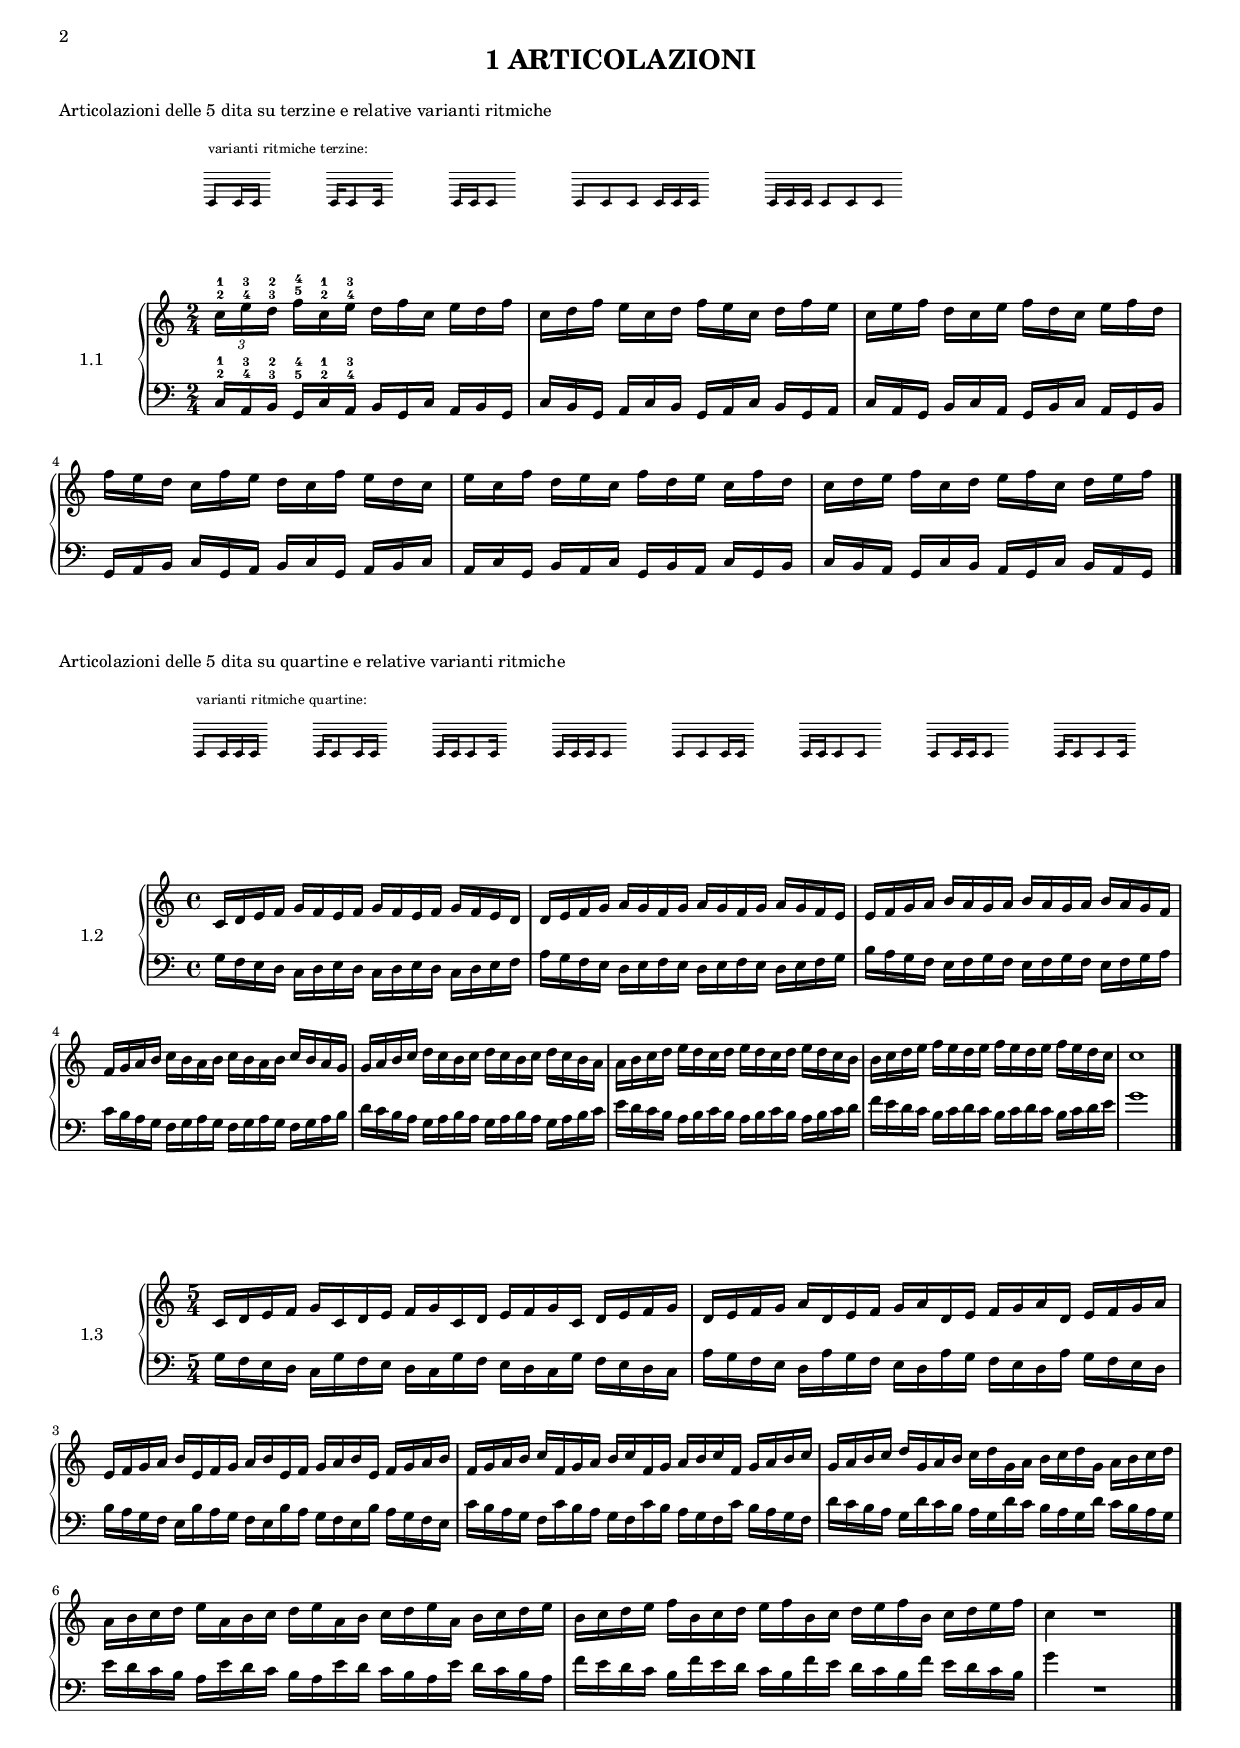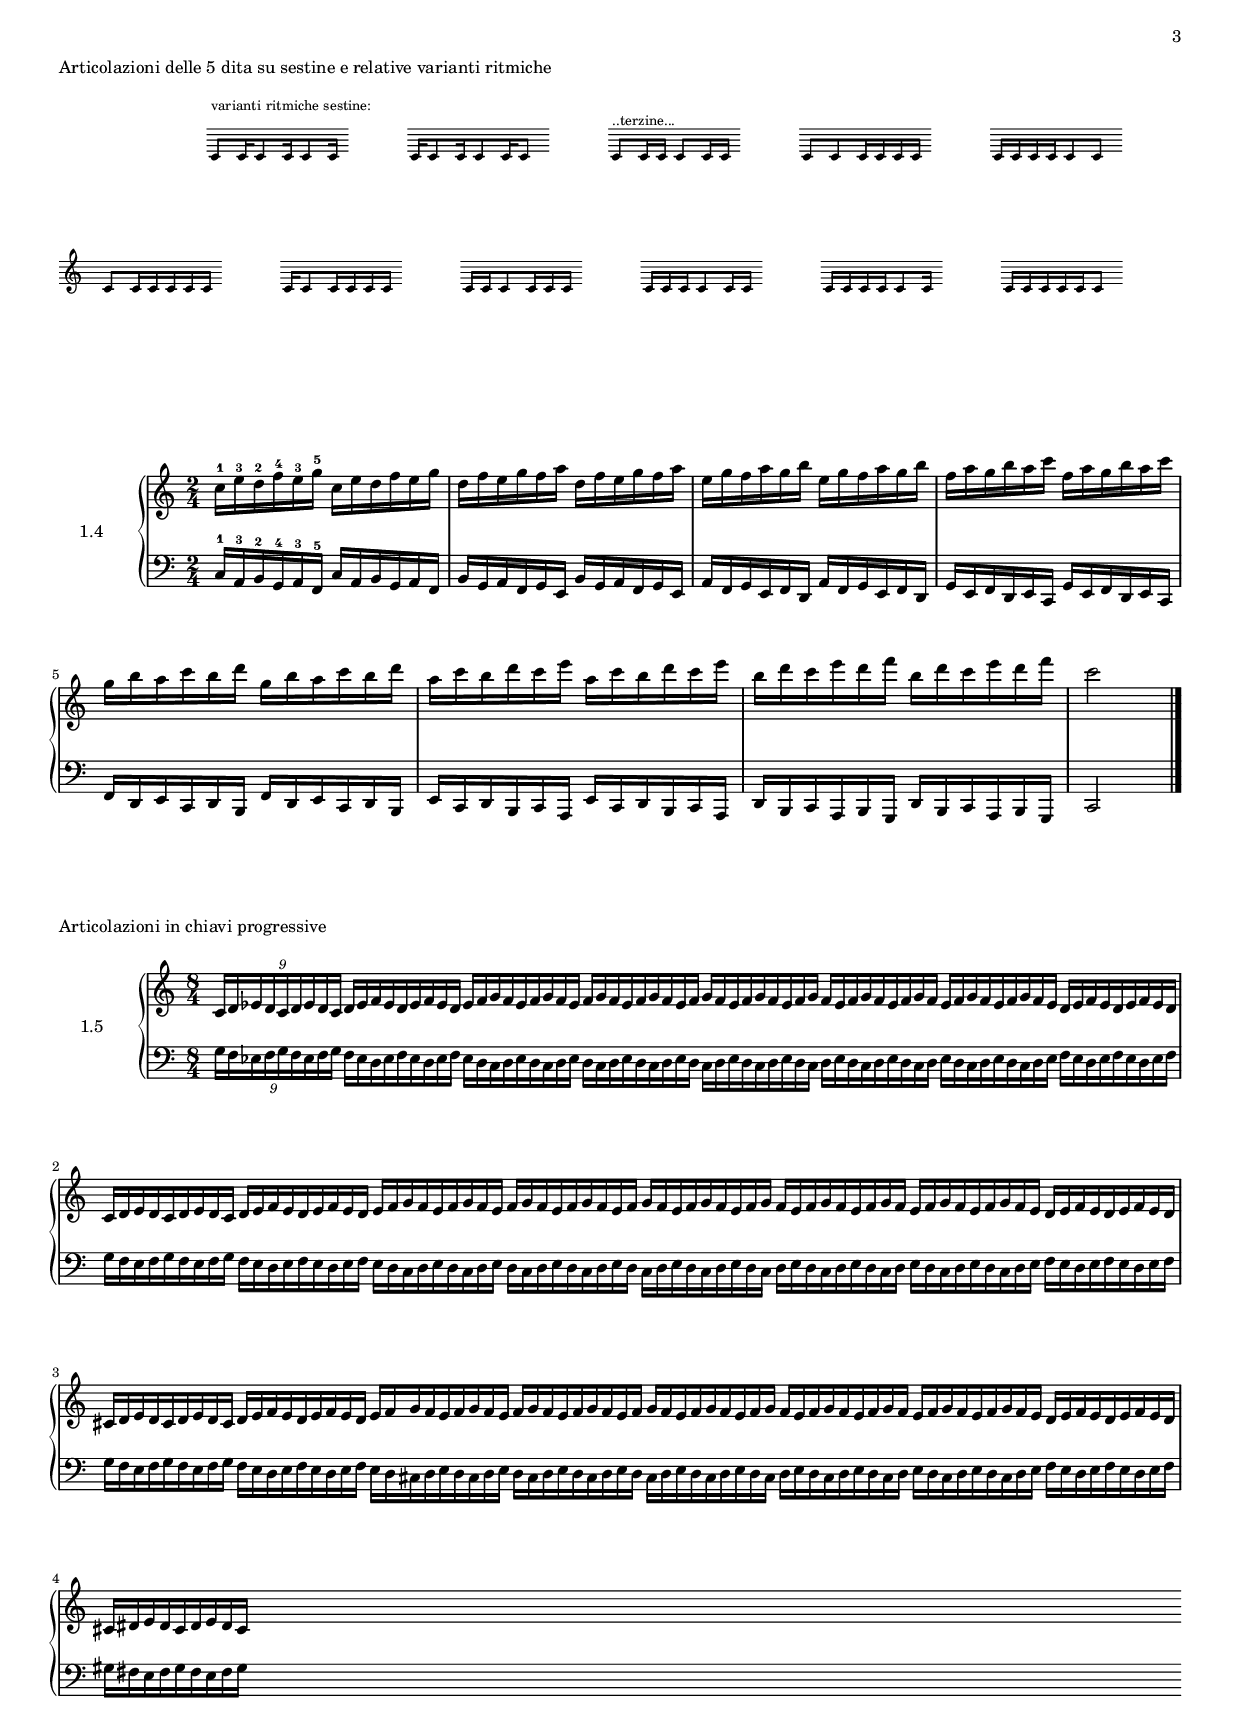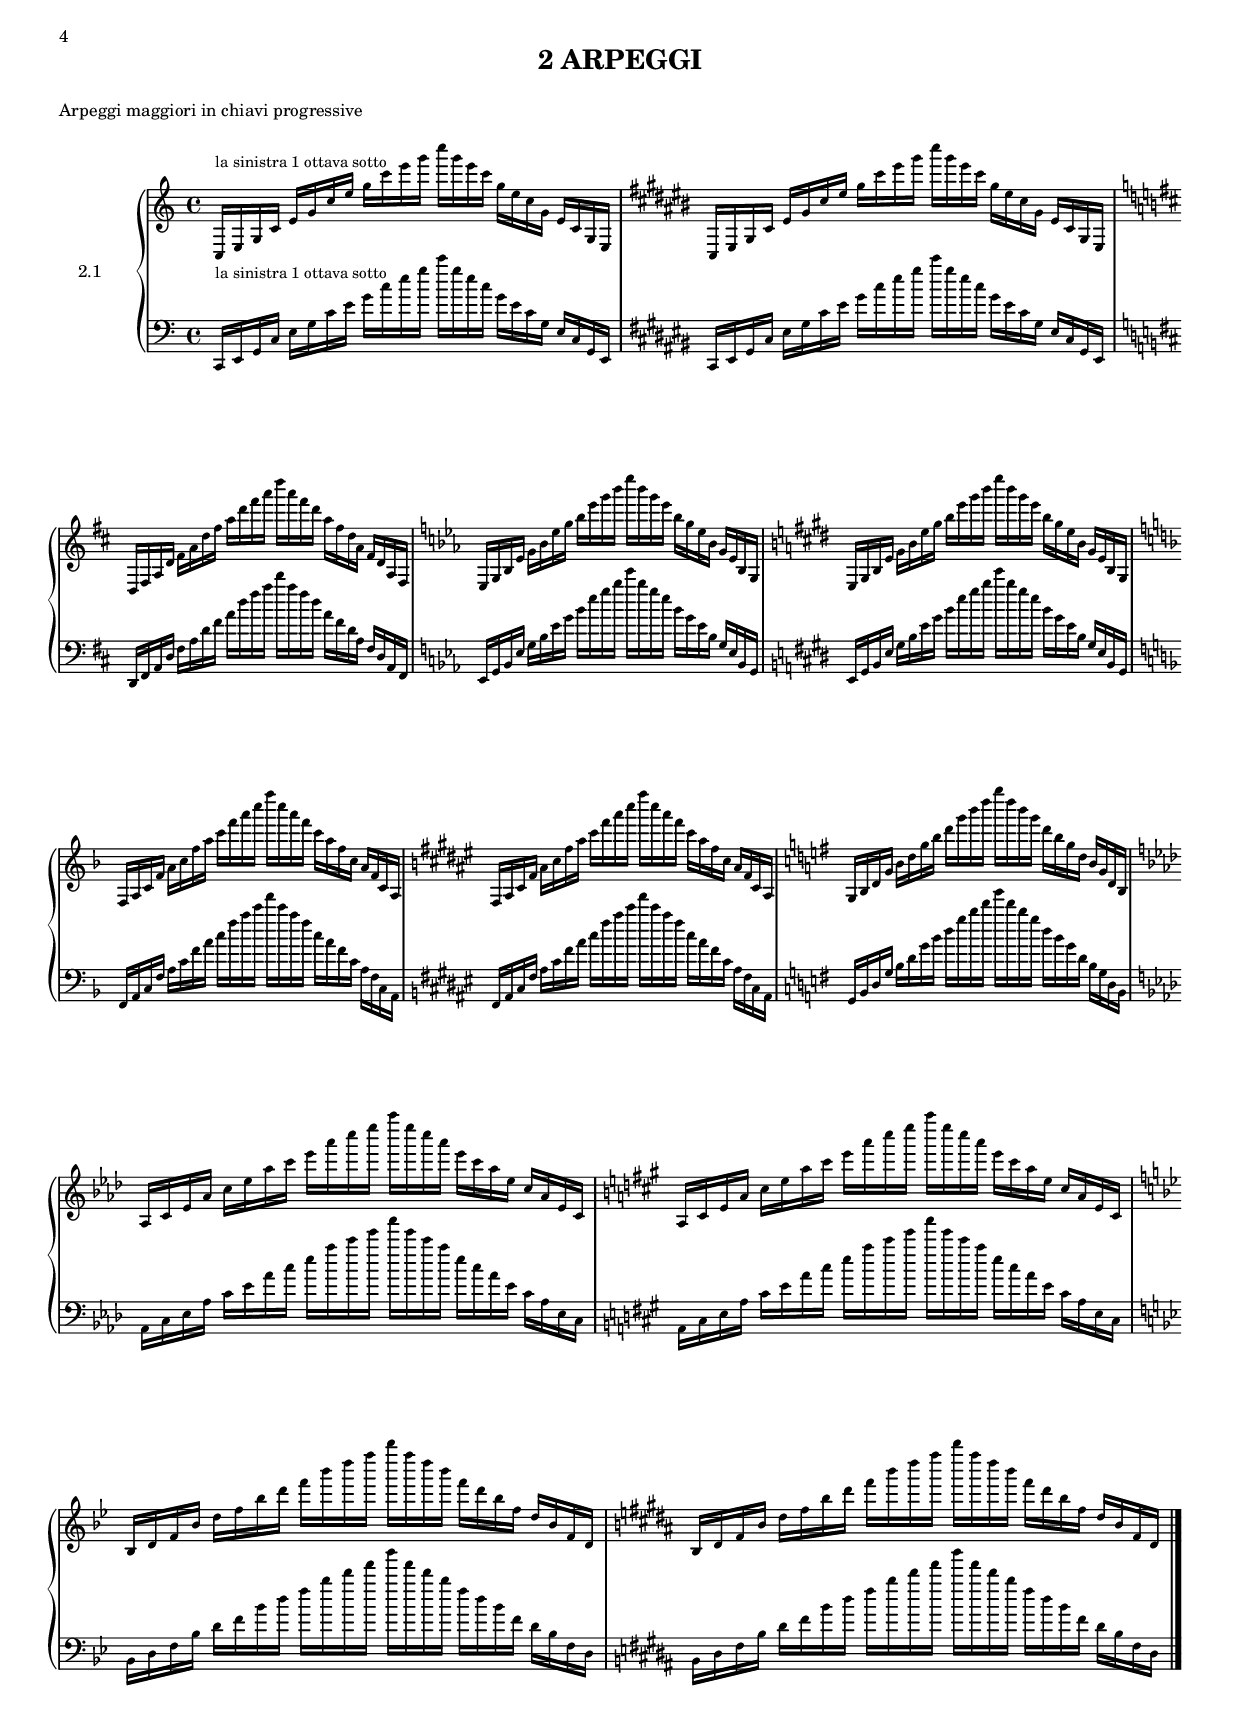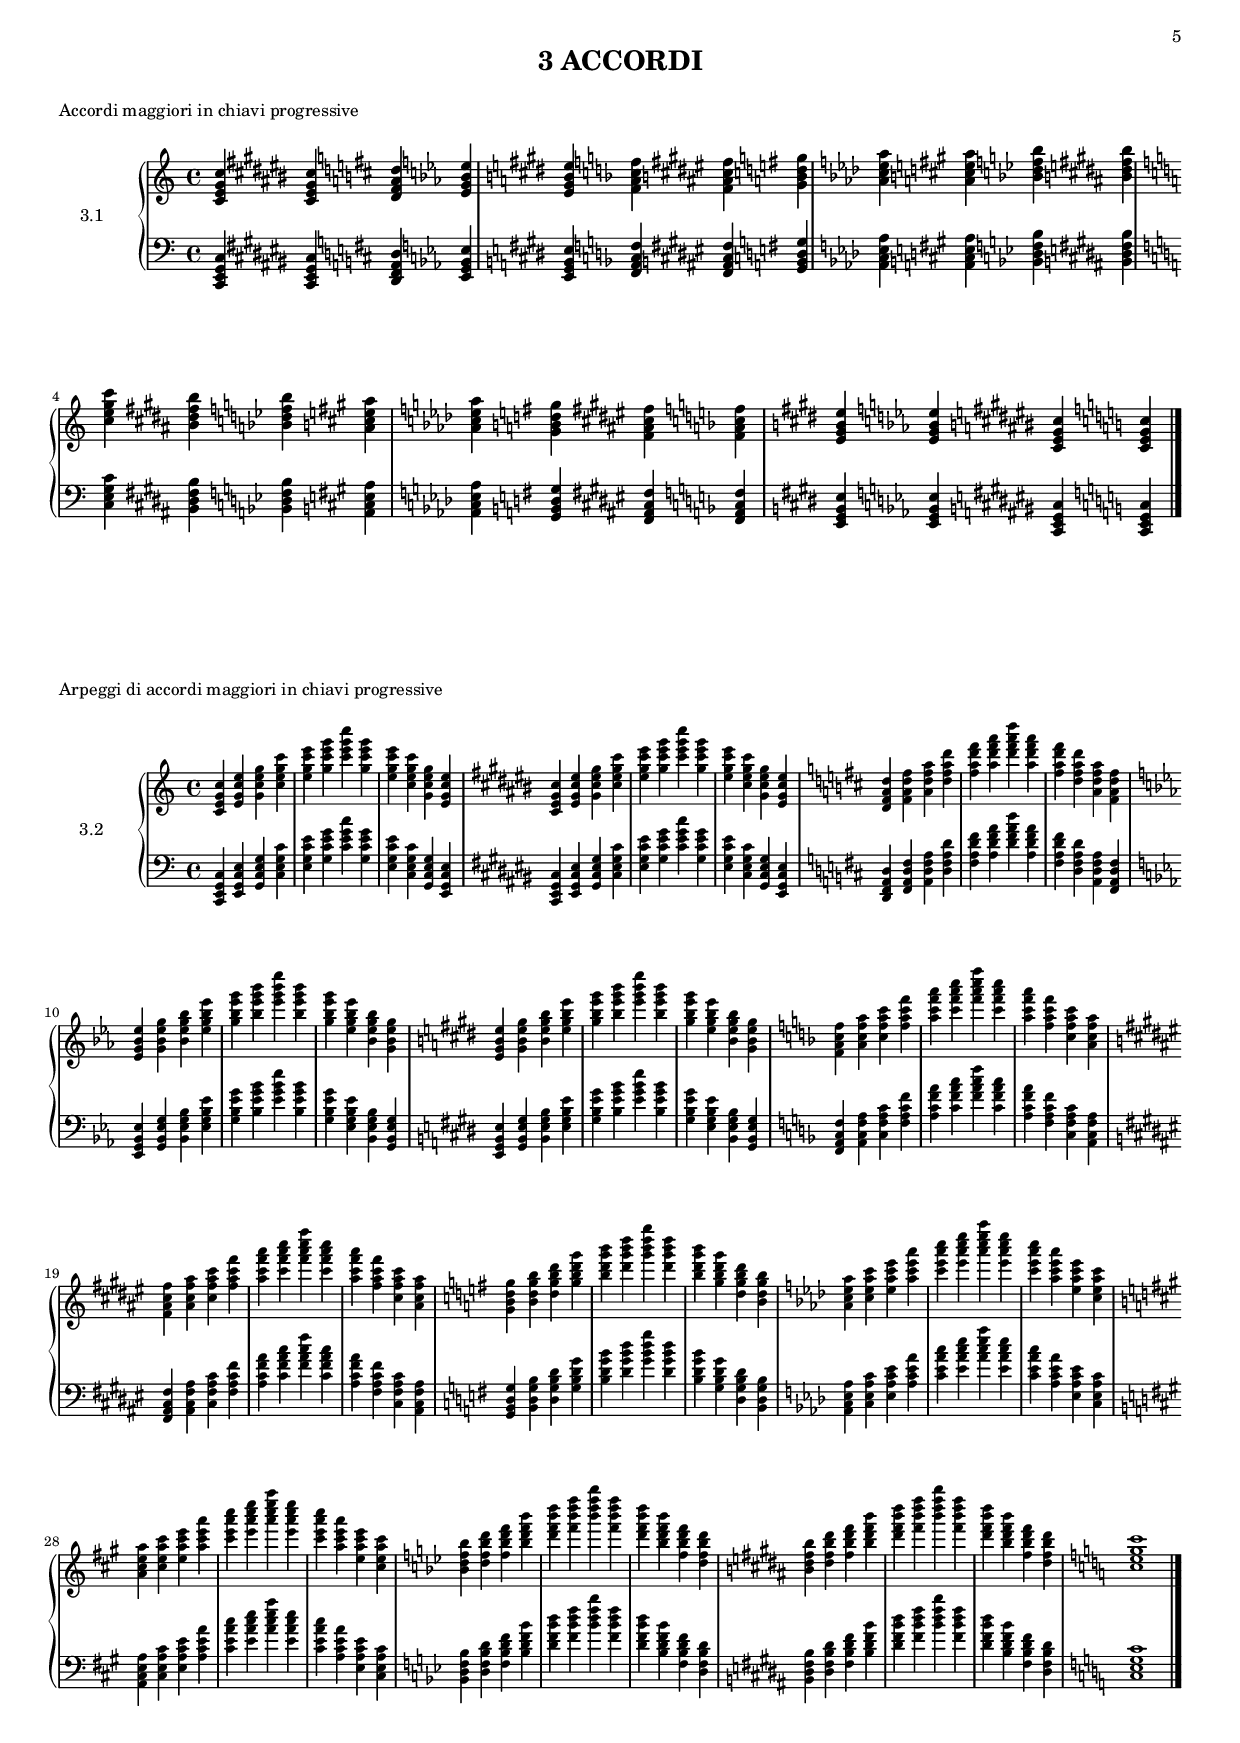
% ===========================================================================================================
% esercizi-di-tecnica.ly
%                     _    _      _ _   _               _         
%  ___ ___ ___ _ _ __(_)__(_)  __| (_) | |_ ___ __ _ _ (_)__ __ _ 
% / -_|_-</ -_) '_/ _| |_ / | / _` | | |  _/ -_) _| ' \| / _/ _` |
% \___/__/\___|_| \__|_/__|_| \__,_|_|  \__\___\__|_||_|_\__\__,_|
%                           Articolazioni, Arpeggi, Accordi, Terze
%
% Copyright (c) 2020 Alessandro Fraschetti (mail: gos95@gommagomma.net)
%
% Permission is hereby granted, free of charge, to any person obtaining a copy
% of this software and associated documentation files (the "Software"), to deal
% in the Software without restriction, including without limitation the rights
% to use, copy, modify, merge, publish, distribute, sublicense, and/or sell
% copies of the Software, and to permit persons to whom the Software is
% furnished to do so, subject to the following conditions:
% 
% The above copyright notice and this permission notice shall be included in all
% copies or substantial portions of the Software.
% 
% THE SOFTWARE IS PROVIDED "AS IS", WITHOUT WARRANTY OF ANY KIND, EXPRESS OR
% IMPLIED, INCLUDING BUT NOT LIMITED TO THE WARRANTIES OF MERCHANTABILITY,
% FITNESS FOR A PARTICULAR PURPOSE AND NONINFRINGEMENT. IN NO EVENT SHALL THE
% AUTHORS OR COPYRIGHT HOLDERS BE LIABLE FOR ANY CLAIM, DAMAGES OR OTHER
% LIABILITY, WHETHER IN AN ACTION OF CONTRACT, TORT OR OTHERWISE, ARISING FROM,
% OUT OF OR IN CONNECTION WITH THE SOFTWARE OR THE USE OR OTHER DEALINGS IN THE
% SOFTWARE.
% ===========================================================================================================


\version "2.12.3"
#(ly:set-option 'delete-intermediate-files #t)
#(set-global-staff-size 15)

%% articolazioni-12-toni.ly [A.5]   -- vitale

%% arpeggi-ottava-maggiori-12-toni.ly [B.1]
%% arpeggi-estesi-minori-12-toni.ly [B.3]
%% arpeggi-estesi-sdim-12-toni.ly [B.4]

%% accordi-minori-12-toni.ly [C.2]
%% accordi-arpeggi-estesi-minori-12-toni.ly [C.4]
%% accordi-arpeggi-estesi-sdim-12-toni.ly [C.5]
%% accordi-arpeggi-bicordi-maggiori-12-toni.ly [C.6]
%% accordi-arpeggi-bicordi-minori-12-toni.ly [C.7]

%% terze-xxx


% ===========================================================================================================
% ------------------------------------------  I N C L U D E S  ----------------------------------------------
% ===========================================================================================================
% ===========================================================================================================
% varianti-ritmiche-terzine.ly
%                     _    _      _ _   _               _         
%  ___ ___ ___ _ _ __(_)__(_)  __| (_) | |_ ___ __ _ _ (_)__ __ _ 
% / -_|_-</ -_) '_/ _| |_ / | / _` | | |  _/ -_) _| ' \| / _/ _` |
% \___/__/\___|_| \__|_/__|_| \__,_|_|  \__\___\__|_||_|_\__\__,_|
%                           Articolazioni, Arpeggi, Accordi, Terze
%
% Copyright (c) 2020 Alessandro Fraschetti (mail: gos95@gommagomma.net)
%
% Permission is hereby granted, free of charge, to any person obtaining a copy
% of this software and associated documentation files (the "Software"), to deal
% in the Software without restriction, including without limitation the rights
% to use, copy, modify, merge, publish, distribute, sublicense, and/or sell
% copies of the Software, and to permit persons to whom the Software is
% furnished to do so, subject to the following conditions:
% 
% The above copyright notice and this permission notice shall be included in all
% copies or substantial portions of the Software.
% 
% THE SOFTWARE IS PROVIDED "AS IS", WITHOUT WARRANTY OF ANY KIND, EXPRESS OR
% IMPLIED, INCLUDING BUT NOT LIMITED TO THE WARRANTIES OF MERCHANTABILITY,
% FITNESS FOR A PARTICULAR PURPOSE AND NONINFRINGEMENT. IN NO EVENT SHALL THE
% AUTHORS OR COPYRIGHT HOLDERS BE LIABLE FOR ANY CLAIM, DAMAGES OR OTHER
% LIABILITY, WHETHER IN AN ACTION OF CONTRACT, TORT OR OTHERWISE, ARISING FROM,
% OUT OF OR IN CONNECTION WITH THE SOFTWARE OR THE USE OR OTHER DEALINGS IN THE
% SOFTWARE.
% ===========================================================================================================


variantiRitmicheTerzine = \relative c' {
    \cadenzaOn
    \stopStaff
    \skip 1
    \startStaff
        c8[^\markup { \raise #2 { varianti ritmiche terzine: }} c16 c16]
    \stopStaff
    \skip 1
    \startStaff
        c16[ c8 c16]
    \stopStaff
    \skip 1
    \startStaff
        c16[ c16 c8]
    \stopStaff
    \skip 1
    \startStaff
        c8[ c8 c8] c16[ c16 c16]]
    \stopStaff
    \skip 1
    \startStaff
        c16[ c16 c16] c8[ c8 c8]]
    \stopStaff
    \skip 1
    \cadenzaOff
}

% ===========================================================================================================
% varianti-ritmiche-quartine.ly
%                     _    _      _ _   _               _         
%  ___ ___ ___ _ _ __(_)__(_)  __| (_) | |_ ___ __ _ _ (_)__ __ _ 
% / -_|_-</ -_) '_/ _| |_ / | / _` | | |  _/ -_) _| ' \| / _/ _` |
% \___/__/\___|_| \__|_/__|_| \__,_|_|  \__\___\__|_||_|_\__\__,_|
%                           Articolazioni, Arpeggi, Accordi, Terze
%
% Copyright (c) 2020 Alessandro Fraschetti (mail: gos95@gommagomma.net)
%
% Permission is hereby granted, free of charge, to any person obtaining a copy
% of this software and associated documentation files (the "Software"), to deal
% in the Software without restriction, including without limitation the rights
% to use, copy, modify, merge, publish, distribute, sublicense, and/or sell
% copies of the Software, and to permit persons to whom the Software is
% furnished to do so, subject to the following conditions:
% 
% The above copyright notice and this permission notice shall be included in all
% copies or substantial portions of the Software.
% 
% THE SOFTWARE IS PROVIDED "AS IS", WITHOUT WARRANTY OF ANY KIND, EXPRESS OR
% IMPLIED, INCLUDING BUT NOT LIMITED TO THE WARRANTIES OF MERCHANTABILITY,
% FITNESS FOR A PARTICULAR PURPOSE AND NONINFRINGEMENT. IN NO EVENT SHALL THE
% AUTHORS OR COPYRIGHT HOLDERS BE LIABLE FOR ANY CLAIM, DAMAGES OR OTHER
% LIABILITY, WHETHER IN AN ACTION OF CONTRACT, TORT OR OTHERWISE, ARISING FROM,
% OUT OF OR IN CONNECTION WITH THE SOFTWARE OR THE USE OR OTHER DEALINGS IN THE
% SOFTWARE.
% ===========================================================================================================


variantiRitmicheQuartine = \relative c' {
    \cadenzaOn
    \stopStaff
    \skip 1
    \startStaff
        c8[^\markup { \raise #2 { varianti ritmiche quartine: }} c16 c16 c16]
    \stopStaff
    \skip 1
    \startStaff
        c16[ c8 c16 c16]
    \stopStaff
    \skip 1
    \startStaff
        c16[ c16 c8 c16]
    \stopStaff
    \skip 1
    \startStaff
        c16[ c16 c16 c8]
    \stopStaff
    \skip 1
    \startStaff
        c8[ c8 c16 c16]
    \stopStaff
    \skip 1
    \startStaff
        c16[ c16 c8 c8]
    \stopStaff
    \skip 1
    \startStaff
        c8[ c16 c16 c8]
    \stopStaff
    \skip 1
    \startStaff
        c16[ c8 c8 c16]
    \stopStaff
    \skip 1
    \cadenzaOff
}

% ===========================================================================================================
% varianti-ritmiche-terzine.ly
%                     _    _      _ _   _               _         
%  ___ ___ ___ _ _ __(_)__(_)  __| (_) | |_ ___ __ _ _ (_)__ __ _ 
% / -_|_-</ -_) '_/ _| |_ / | / _` | | |  _/ -_) _| ' \| / _/ _` |
% \___/__/\___|_| \__|_/__|_| \__,_|_|  \__\___\__|_||_|_\__\__,_|
%                           Articolazioni, Arpeggi, Accordi, Terze
%
% Copyright (c) 2020 Alessandro Fraschetti (mail: gos95@gommagomma.net)
%
% Permission is hereby granted, free of charge, to any person obtaining a copy
% of this software and associated documentation files (the "Software"), to deal
% in the Software without restriction, including without limitation the rights
% to use, copy, modify, merge, publish, distribute, sublicense, and/or sell
% copies of the Software, and to permit persons to whom the Software is
% furnished to do so, subject to the following conditions:
% 
% The above copyright notice and this permission notice shall be included in all
% copies or substantial portions of the Software.
% 
% THE SOFTWARE IS PROVIDED "AS IS", WITHOUT WARRANTY OF ANY KIND, EXPRESS OR
% IMPLIED, INCLUDING BUT NOT LIMITED TO THE WARRANTIES OF MERCHANTABILITY,
% FITNESS FOR A PARTICULAR PURPOSE AND NONINFRINGEMENT. IN NO EVENT SHALL THE
% AUTHORS OR COPYRIGHT HOLDERS BE LIABLE FOR ANY CLAIM, DAMAGES OR OTHER
% LIABILITY, WHETHER IN AN ACTION OF CONTRACT, TORT OR OTHERWISE, ARISING FROM,
% OUT OF OR IN CONNECTION WITH THE SOFTWARE OR THE USE OR OTHER DEALINGS IN THE
% SOFTWARE.
% ===========================================================================================================


variantiRitmicheSestine = \relative c' {
    \cadenzaOn
    \stopStaff
    \skip 1
    \startStaff
        c8[^\markup { \raise #2 { varianti ritmiche sestine: }} c16 c8 c16 c8 c16]
    \stopStaff
    \skip 1
    \startStaff
        c16[ c8 c16 c8 c16 c8]
    \stopStaff
    \skip 1
    \startStaff
        c8[^\markup { \raise #0  {..terzine...}} c16 c16] c8[ c16 c16]
    \stopStaff
    \skip 1
    \startStaff
        c8[ c8 c16 c16 c16 c16]
    \stopStaff
    \skip 1
    \startStaff
        c16[ c16 c16 c16 c8 c8]
    \stopStaff
    \skip 1
	\cadenzaOff
	\break
	\cadenzaOn
    \startStaff
        c8[ c16 c16 c16 c16 c16]
    \stopStaff
    \skip 1
    \startStaff
        c16[ c8 c16 c16 c16 c16]
    \stopStaff
    \skip 1
    \startStaff
        c16[ c16 c8 c16 c16 c16]
    \stopStaff
    \skip 1
    \startStaff
        c16[ c16 c16 c8 c16 c16]
    \stopStaff
    \skip 1
    \startStaff
        c16[ c16 c16 c16 c8 c16]
    \stopStaff
    \skip 1
    \startStaff
        c16[ c16 c16 c16 c16 c8]
    \stopStaff
	\skip 1
    \cadenzaOff
}


% ===========================================================================================================
% articolazioni-terzine.ly
%                     _    _      _ _   _               _         
%  ___ ___ ___ _ _ __(_)__(_)  __| (_) | |_ ___ __ _ _ (_)__ __ _ 
% / -_|_-</ -_) '_/ _| |_ / | / _` | | |  _/ -_) _| ' \| / _/ _` |
% \___/__/\___|_| \__|_/__|_| \__,_|_|  \__\___\__|_||_|_\__\__,_|
%                           Articolazioni, Arpeggi, Accordi, Terze
%
% Copyright (c) 2020 Alessandro Fraschetti (mail: gos95@gommagomma.net)
%
% Permission is hereby granted, free of charge, to any person obtaining a copy
% of this software and associated documentation files (the "Software"), to deal
% in the Software without restriction, including without limitation the rights
% to use, copy, modify, merge, publish, distribute, sublicense, and/or sell
% copies of the Software, and to permit persons to whom the Software is
% furnished to do so, subject to the following conditions:
% 
% The above copyright notice and this permission notice shall be included in all
% copies or substantial portions of the Software.
% 
% THE SOFTWARE IS PROVIDED "AS IS", WITHOUT WARRANTY OF ANY KIND, EXPRESS OR
% IMPLIED, INCLUDING BUT NOT LIMITED TO THE WARRANTIES OF MERCHANTABILITY,
% FITNESS FOR A PARTICULAR PURPOSE AND NONINFRINGEMENT. IN NO EVENT SHALL THE
% AUTHORS OR COPYRIGHT HOLDERS BE LIABLE FOR ANY CLAIM, DAMAGES OR OTHER
% LIABILITY, WHETHER IN AN ACTION OF CONTRACT, TORT OR OTHERWISE, ARISING FROM,
% OUT OF OR IN CONNECTION WITH THE SOFTWARE OR THE USE OR OTHER DEALINGS IN THE
% SOFTWARE.
% ===========================================================================================================


articolazioniTerzineUpper = \relative c'' {
    \time 2/4
    \times 2/3 { c16-2-1[ e-4-3 d-3-2 ] } \override TupletNumber #'transparent = ##t 
                  \times 2/3 { f-5-4[ c-2-1 e-4-3 ] } \times 2/3 { d[ f c ] } \times 2/3 { e[ d f ] }
    \times 2/3 {   c[ d f ] } \times 2/3 { e[ c d ] } \times 2/3 { f[ e c ] } \times 2/3 { d[ f e ] }
    \times 2/3 {   c[ e f ] } \times 2/3 { d[ c e ] } \times 2/3 { f[ d c ] } \times 2/3 { e[ f d ] }
    \times 2/3 {   f[ e d ] } \times 2/3 { c[ f e ] } \times 2/3 { d[ c f ] } \times 2/3 { e[ d c ] }
    \times 2/3 {   e[ c f ] } \times 2/3 { d[ e c ] } \times 2/3 { f[ d e ] } \times 2/3 { c[ f d ] }
    \times 2/3 {   c[ d e ] } \times 2/3 { f[ c d ] } \times 2/3 { e[ f c ] } \times 2/3 { d[ e f ] }
    \bar "|."
}
articolazioniTerzineLower = \relative c {
    \time 2/4
    \override TupletNumber #'transparent = ##t
    \times 2/3 { c16-2-1[ a-4-3 b-3-2 ] }
                  \times 2/3 { g-5-4[ c-2-1 a-4-3 ] } \times 2/3 { b[ g c ] } \times 2/3 { a[ b g ] }
    \times 2/3 {   c[ b g ] } \times 2/3 { a[ c b ] } \times 2/3 { g[ a c ] } \times 2/3 { b[ g a ] }
    \times 2/3 {   c[ a g ] } \times 2/3 { b[ c a ] } \times 2/3 { g[ b c ] } \times 2/3 { a[ g b ] }
    \times 2/3 {   g[ a b ] } \times 2/3 { c[ g a ] } \times 2/3 { b[ c g ] } \times 2/3 { a[ b c ] }
    \times 2/3 {   a[ c g ] } \times 2/3 { b[ a c ] } \times 2/3 { g[ b a ] } \times 2/3 { c[ g b ] }
    \times 2/3 {   c[ b a ] } \times 2/3 { g[ c b ] } \times 2/3 { a[ g c ] } \times 2/3 { b[ a g ] }
    \bar "|."
}

% ===========================================================================================================
% articolazioni-quartine.ly
%                     _    _      _ _   _               _         
%  ___ ___ ___ _ _ __(_)__(_)  __| (_) | |_ ___ __ _ _ (_)__ __ _ 
% / -_|_-</ -_) '_/ _| |_ / | / _` | | |  _/ -_) _| ' \| / _/ _` |
% \___/__/\___|_| \__|_/__|_| \__,_|_|  \__\___\__|_||_|_\__\__,_|
%                           Articolazioni, Arpeggi, Accordi, Terze
%
% Copyright (c) 2020 Alessandro Fraschetti (mail: gos95@gommagomma.net)
%
% Permission is hereby granted, free of charge, to any person obtaining a copy
% of this software and associated documentation files (the "Software"), to deal
% in the Software without restriction, including without limitation the rights
% to use, copy, modify, merge, publish, distribute, sublicense, and/or sell
% copies of the Software, and to permit persons to whom the Software is
% furnished to do so, subject to the following conditions:
% 
% The above copyright notice and this permission notice shall be included in all
% copies or substantial portions of the Software.
% 
% THE SOFTWARE IS PROVIDED "AS IS", WITHOUT WARRANTY OF ANY KIND, EXPRESS OR
% IMPLIED, INCLUDING BUT NOT LIMITED TO THE WARRANTIES OF MERCHANTABILITY,
% FITNESS FOR A PARTICULAR PURPOSE AND NONINFRINGEMENT. IN NO EVENT SHALL THE
% AUTHORS OR COPYRIGHT HOLDERS BE LIABLE FOR ANY CLAIM, DAMAGES OR OTHER
% LIABILITY, WHETHER IN AN ACTION OF CONTRACT, TORT OR OTHERWISE, ARISING FROM,
% OUT OF OR IN CONNECTION WITH THE SOFTWARE OR THE USE OR OTHER DEALINGS IN THE
% SOFTWARE.
% ===========================================================================================================


articolazioniQuartineAUpper = \relative c' {
    \time 4/4 
    c16 d e f  g f e f  g f e f  g f e d
    d16 e f g  a g f g  a g f g  a g f e
    e16 f g a  b a g a  b a g a  b a g f
    f16 g a b  c b a b  c b a b  c b a g
    g16 a b c  d c b c  d c b c  d c b a
    a16 b c d  e d c d  e d c d  e d c b
    b16 c d e  f e d e  f e d e  f e d c
    c1
    \bar "|."
}
articolazioniQuartineALower = \relative c' {
    \time 4/4
    g16 f e d  c d e d  c d e d  c d e f
    a16 g f e  d e f e  d e f e  d e f g 
    b16 a g f  e f g f  e f g f  e f g a
    c16 b a g  f g a g  f g a g  f g a b
    d16 c b a  g a b a  g a b a  g a b c
    e16 d c b  a b c b  a b c b  a b c d
    f16 e d c  b c d c  b c d c  b c d e
    g1
    \bar "|."
}


articolazioniQuartineBUpper = \relative c' {
    \time 5/4
    c16 d e f  g c, d e  f g c, d  e f g c,  d e f g
    d16 e f g  a d, e f  g a d, e  f g a d,  e f g a
    e16 f g a  b e, f g  a b e, f  g a b e,  f g a b
    f16 g a b  c f, g a  b c f, g  a b c f,  g a b c
    g16 a b c  d g, a b  c d g, a  b c d g,  a b c d
    a16 b c d  e a, b c  d e a, b  c d e a,  b c d e
    b16 c d e  f b, c d  e f b, c  d e f b,  c d e f
    c4 r1
    \bar "|."
}
articolazioniQuartineBLower = \relative c' {
    \time 5/4
    g16  f e d  c g' f e  d c g' f  e d c g'  f e d c
    a'16 g f e  d a' g f  e d a' g  f e d a'  g f e d
    b'16 a g f  e b' a g  f e b' a  g f e b'  a g f e
    c'16 b a g  f c' b a  g f c' b  a g f c'  b a g f
    d'16 c b a  g d' c b  a g d' c  b a g d'  c b a g
    e'16 d c b  a e' d c  b a e' d  c b a e'  d c b a
    f'16 e d c  b f' e d  c b f' e  d c b f'  e d c b
    g'4  r1
    \bar "|."
}

% ===========================================================================================================
% articolazioni-sestine.ly
%                     _    _      _ _   _               _         
%  ___ ___ ___ _ _ __(_)__(_)  __| (_) | |_ ___ __ _ _ (_)__ __ _ 
% / -_|_-</ -_) '_/ _| |_ / | / _` | | |  _/ -_) _| ' \| / _/ _` |
% \___/__/\___|_| \__|_/__|_| \__,_|_|  \__\___\__|_||_|_\__\__,_|
%                           Articolazioni, Arpeggi, Accordi, Terze
%
% Copyright (c) 2020 Alessandro Fraschetti (mail: gos95@gommagomma.net)
%
% Permission is hereby granted, free of charge, to any person obtaining a copy
% of this software and associated documentation files (the "Software"), to deal
% in the Software without restriction, including without limitation the rights
% to use, copy, modify, merge, publish, distribute, sublicense, and/or sell
% copies of the Software, and to permit persons to whom the Software is
% furnished to do so, subject to the following conditions:
% 
% The above copyright notice and this permission notice shall be included in all
% copies or substantial portions of the Software.
% 
% THE SOFTWARE IS PROVIDED "AS IS", WITHOUT WARRANTY OF ANY KIND, EXPRESS OR
% IMPLIED, INCLUDING BUT NOT LIMITED TO THE WARRANTIES OF MERCHANTABILITY,
% FITNESS FOR A PARTICULAR PURPOSE AND NONINFRINGEMENT. IN NO EVENT SHALL THE
% AUTHORS OR COPYRIGHT HOLDERS BE LIABLE FOR ANY CLAIM, DAMAGES OR OTHER
% LIABILITY, WHETHER IN AN ACTION OF CONTRACT, TORT OR OTHERWISE, ARISING FROM,
% OUT OF OR IN CONNECTION WITH THE SOFTWARE OR THE USE OR OTHER DEALINGS IN THE
% SOFTWARE.
% ===========================================================================================================


articolazioniSestineUpper = \relative c'' {
    \time 2/4
	\override TupletNumber #'transparent = ##t
	\override TupletBracket.bracket-visibility = ##f
    \times 2/3 { c16-1[ e-3 d-2 }  
							\times 2/3 { f-4 e-3 g-5 ] }\times 2/3 { c,[ e d } 		\times 2/3 { f e g] }
    \times 2/3 { d[ f e } 	\times 2/3 { g f a ] }		\times 2/3 { d,[ f e } 		\times 2/3 { g f a ] }
    \times 2/3 { e[ g f } 	\times 2/3 { a g b ] } 		\times 2/3 { e,[ g f } 		\times 2/3 { a g b ] }
    \times 2/3 { f[ a g } 	\times 2/3 { b a c ] } 		\times 2/3 { f,[ a g } 		\times 2/3 { b a c ] }
    \times 2/3 { g[ b a } 	\times 2/3 { c b d ] } 		\times 2/3 { g,[ b a } 		\times 2/3 { c b d ] }
    \times 2/3 { a[ c b } 	\times 2/3 { d c e ] } 		\times 2/3 { a,[ c b } 		\times 2/3 { d c e ] }
	\times 2/3 { b[ d c } 	\times 2/3 { e d f ] } 		\times 2/3 { b,[ d c } 		\times 2/3 { e d f ] }
	c2
    \bar "|."
}
articolazioniSestineLower = \relative c {
    \time 2/4
    \override TupletNumber #'transparent = ##t
	\override TupletBracket.bracket-visibility = ##f
    \times 2/3 { c16-1[ a-3 b-2 }
							\times 2/3 { g-4 a-3 f-5 ] }\times 2/3 { c'[ a b } 		\times 2/3 { g a f] }
    \times 2/3 { b[ g a } 	\times 2/3 { f g e ] }		\times 2/3 { b'[ g a } 		\times 2/3 { f g e ] }
    \times 2/3 { a[ f g } 	\times 2/3 { e f d ] } 		\times 2/3 { a'[ f g } 		\times 2/3 { e f d ] }
    \times 2/3 { g[ e f } 	\times 2/3 { d e c ] } 		\times 2/3 { g'[ e f } 		\times 2/3 { d e c ] }
    \times 2/3 { f[ d e } 	\times 2/3 { c d b ] } 		\times 2/3 { f'[ d e } 		\times 2/3 { c d b ] }
    \times 2/3 { e[ c d } 	\times 2/3 { b c a ] } 		\times 2/3 { e'[ c d } 		\times 2/3 { b c a ] }
	\times 2/3 { d[ b c } 	\times 2/3 { a b g ] } 		\times 2/3 { d'[ b c } 		\times 2/3 { a b g ] }
	c2
    \bar "|."
}

% ===========================================================================================================
% articolazioni-12-toni.ly
%                     _    _      _ _   _               _         
%  ___ ___ ___ _ _ __(_)__(_)  __| (_) | |_ ___ __ _ _ (_)__ __ _ 
% / -_|_-</ -_) '_/ _| |_ / | / _` | | |  _/ -_) _| ' \| / _/ _` |
% \___/__/\___|_| \__|_/__|_| \__,_|_|  \__\___\__|_||_|_\__\__,_|
%                           Articolazioni, Arpeggi, Accordi, Terze
%
% Copyright (c) 2020 Alessandro Fraschetti (mail: gos95@gommagomma.net)
%
% Permission is hereby granted, free of charge, to any person obtaining a copy
% of this software and associated documentation files (the "Software"), to deal
% in the Software without restriction, including without limitation the rights
% to use, copy, modify, merge, publish, distribute, sublicense, and/or sell
% copies of the Software, and to permit persons to whom the Software is
% furnished to do so, subject to the following conditions:
% 
% The above copyright notice and this permission notice shall be included in all
% copies or substantial portions of the Software.
% 
% THE SOFTWARE IS PROVIDED "AS IS", WITHOUT WARRANTY OF ANY KIND, EXPRESS OR
% IMPLIED, INCLUDING BUT NOT LIMITED TO THE WARRANTIES OF MERCHANTABILITY,
% FITNESS FOR A PARTICULAR PURPOSE AND NONINFRINGEMENT. IN NO EVENT SHALL THE
% AUTHORS OR COPYRIGHT HOLDERS BE LIABLE FOR ANY CLAIM, DAMAGES OR OTHER
% LIABILITY, WHETHER IN AN ACTION OF CONTRACT, TORT OR OTHERWISE, ARISING FROM,
% OUT OF OR IN CONNECTION WITH THE SOFTWARE OR THE USE OR OTHER DEALINGS IN THE
% SOFTWARE.
% ===========================================================================================================

	
articolazioniXIIToniUpper = \relative c' {
    \time 8/4
    \tuplet 9/4 { c16[ d ees d c d ees d c] } 	\override TupletNumber #'transparent = ##t 
	\tuplet 9/4 { d[ ees f ees d ees f ees d] }
	\tuplet 9/4 { ees[ f g f ees f g f ees] }
	\tuplet 9/4 { f[ g f ees f g f ees f] }
	\tuplet 9/4 { g[ f ees f g f ees f g] }
	\tuplet 9/4 { f[ ees f g f ees f g f] }
	\tuplet 9/4 { ees[ f g f ees f g f ees] }
	\tuplet 9/4 { d[ ees f ees d ees f ees d] }
	\break
    \tuplet 9/4 { c[ d e d c d e d c] }
	\tuplet 9/4 { d[ e f e d e f e d] }
	\tuplet 9/4 { e[ f g f e f g f e] }
	\tuplet 9/4 { f[ g f e f g f e f] }
	\tuplet 9/4 { g[ f e f g f e f g] }
	\tuplet 9/4 { f[ e f g f e f g f] }
	\tuplet 9/4 { e[ f g f e f g f e] }
	\tuplet 9/4 { d[ e f e d e f e d] }
	\break
    \tuplet 9/4 { cis[ d e d cis d e d cis] }
	\tuplet 9/4 { d[ e f e d e f e d] }
	\tuplet 9/4 { e[ f g f e f g f e] }
	\tuplet 9/4 { f[ g f e f g f e f] }
	\tuplet 9/4 { g[ f e f g f e f g] }
	\tuplet 9/4 { f[ e f g f e f g f] }
	\tuplet 9/4 { e[ f g f e f g f e] }
	\tuplet 9/4 { d[ e f e d e f e d] }
    \break
	\tuplet 9/4 { cis[ dis e dis cis dis e dis cis] }
	\skip 1 \skip 2.
	\bar ""
}
articolazioniXIIToniLower = \relative c' {
    \time 8/4
    \tuplet 9/4 { g16[ f ees f g f ees f g] }	\override TupletNumber #'transparent = ##t 
	\tuplet 9/4 { f[ ees d ees f ees d ees f] }
	\tuplet 9/4 { ees[ d c d ees d c d ees] }
	\tuplet 9/4 { d[ c d ees d c d ees d] }
	\tuplet 9/4 { c[ d ees d c d ees d c] }
	\tuplet 9/4 { d[ ees d c d ees d c d] }
	\tuplet 9/4 { ees[ d c d ees d c d ees] }
	\tuplet 9/4 { f[ ees d ees f ees d ees f] }
	\break
    \tuplet 9/4 { g[ f e f g f e f g] }
	\tuplet 9/4 { f[ e d e f e d e f] }
	\tuplet 9/4 { e[ d c d e d c d e] }
	\tuplet 9/4 { d[ c d e d c d e d] }
	\tuplet 9/4 { c[ d e d c d e d c] }
	\tuplet 9/4 { d[ e d c d e d c d] }
	\tuplet 9/4 { e[ d c d e d c d e] }
	\tuplet 9/4 { f[ e d e f e d e f] }
	\break
    \tuplet 9/4 { g[ f e f g f e f g] }
	\tuplet 9/4 { f[ e d e f e d e f] }
	\tuplet 9/4 { e[ d cis d e d cis d e] }
	\tuplet 9/4 { d[ cis d e d cis d e d] }
	\tuplet 9/4 { cis[ d e d cis d e d cis] }
	\tuplet 9/4 { d[ e d cis d e d cis d] }
	\tuplet 9/4 { e[ d cis d e d cis d e] }
	\tuplet 9/4 { f[ e d e f e d e f] }
    \break
	\tuplet 9/4 { gis[ fis e fis gis fis e fis gis] }
	\skip 1 \skip 2.
	\bar ""
}


% -----------------------------------------------------------------------------------------------------------------------
% -----------------------------------------------------------------------------------------------------------------------
%                                           ARPEGGGI MAGGIORI NEI 12 TONI (4 OTTAVE)
% -----------------------------------------------------------------------------------------------------------------------
% -----------------------------------------------------------------------------------------------------------------------
arpeggiMaggioriXIIToni = {
    \cadenzaOn
    \set fontSize = #-2
	\key c \major		c,16[ ^\markup { \small {  "la sinistra 1 ottava sotto" }} e g c]			e[ g c e] 				g[ c e g]			c[ g e c]			g[ e c g]			e[ c g e]			\bar "|"
	\key cis \major		cis[ eis gis cis]		eis[ gis cis eis] 		gis[ cis eis gis]	cis[ gis eis cis]	gis[ eis cis gis]	eis[ cis gis eis]	\bar "|"
	\key d \major		d[ fis a d]				fis[ a d fis]			a[ d fis a]			d[ a fis d]			a[ fis d a] 		fis[ d a fis]		\bar "|"
	\key ees \major		ees[ g bes ees]			g[ bes ees g]			bes[ ees g bes]		ees[ bes g ees]		bes[ g ees bes]		g[ ees bes g]		\bar "|"
	\key e \major		e[ gis b e]				gis[ b e gis]			b[ e gis b]			e[ b gis e]			b[ gis e b]			gis[ e b gis]		\bar "|"
	\key f \major		f[ a c f]				a[ c f a]				c[ f a c]			f[ c a f]			c[ a f c]			a[ f c a]			\bar "|"
	\key fis \major		fis[ ais cis fis]		ais[ cis fis ais]		cis[ fis ais cis]	fis[ cis ais fis]	cis[ ais fis cis]	ais[ fis cis ais]	\bar "|"
	\key g \major		g[ b d g]				b[ d g b]				d[ g b d]			g[ d b g]			d[ b g d]			b[ g d b]			\bar "|"
	\key aes \major		aes[ c ees aes]			c[ ees aes c]			ees[ aes c ees]		aes[ ees c aes]		ees[ c aes ees]		c[ aes ees c]		\bar "|"
	\key a \major		a[ cis e a]				cis[ e a cis]			e[ a cis e]			a[ e cis a]			e[ cis a e]			cis[ a e cis]		\bar "|"
	\key bes \major		bes[ d f bes]			d[ f bes d]				f[ bes d f]			bes[ f d bes]		f[ d bes f]			d[ bes f d]			\bar "|"
	\key b \major		b[ dis fis b]			dis[ fis b dis]			fis[ b dis fis]		b [fis dis b]		fis[ dis b fis]		dis[ b fis dis]		\bar "|"
    \cadenzaOff
    \bar "|."
}


% -----------------------------------------------------------------------------------------------------------------------
% -----------------------------------------------------------------------------------------------------------------------
%                                           ARPEGGGIO ESTESO - 2 OTTAVE
% -----------------------------------------------------------------------------------------------------------------------
% -----------------------------------------------------------------------------------------------------------------------
accordiMaggioriXIIToni = {
    \time 4/4

	\key c \major	<c e g c>4
	\key cis \major	<cis eis gis cis>4
	\key d \major	<d fis a d>4
	\key ees \major	<ees g bes ees>4

	\key e \major	<e gis b e>4
	\key f \major	<f a c f>4
	\key fis \major	<fis ais cis fis>4
	\key g \major	<g b d g>4

	\key aes \major	<aes c ees aes>4
	\key a \major	<a cis e a>4
	\key bes \major	<bes d f bes>4
	\key b \major	<b dis fis b>4

	\key c \major	<c e g c>4
	\key b \major	<b dis fis b>4
	\key bes \major	<bes d f bes>4
	\key a \major	<a cis e a>4

	\key aes \major	<aes c ees aes>4
	\key g \major	<g b d g>4
	\key fis \major	<fis ais cis fis>4
	\key f \major	<f a c f>4

	\key e \major	<e gis b e>4
	\key ees \major	<ees g bes ees>4
	\key cis \major	<cis eis gis cis>4
	\key c \major	<c e g c>4

    \bar "|."
}

arpeggiAccordiMaggioriXIIToni = {
    \time 4/4

	\key c \major
	<c e g c>4				<e g c e>4				<g c e g>4				<c e g c>4
	<e g c e>4				<g c e g>4				<c e g c>4				<g c e g>4
	<e g c e>4				<c e g c>4				<g c e g>4				<e g c e>4

	\key cis \major
	<cis eis gis cis>4		<eis gis cis eis>4		<gis cis eis gis>4		<cis eis gis cis>4
	<eis gis cis eis>4		<gis cis eis gis>4		<cis eis gis cis>4		<gis cis eis gis>4
	<eis gis cis eis>4		<cis eis gis cis>4		<gis cis eis gis>4		<eis gis cis eis>4

	\key d \major
	<d fis a d>4			<fis a d fis>4			<a d fis a>4			<d fis a d>4
	<fis a d fis>4			<a d fis a>4			<d fis a d>4			<a d fis a>4
	<fis a d fis>4			<d fis a d>4			<a d fis a>4			<fis a d fis>4

	\key ees \major
	<ees g bes ees>4		<g bes ees g>4			<bes ees g bes>4		<ees g bes ees>4
	<g bes ees g>4			<bes ees g bes>4		<ees g bes ees>4		<bes ees g bes>4
	<g bes ees g>4			<ees g bes ees>4		<bes ees g bes>4		<g bes ees g>4

	\key e \major
	<e gis b e>4			<gis b e gis>4			<b e gis b>4			<e gis b e>4
	<gis b e gis>4			<b e gis b>4			<e gis b e>4			<b e gis b>4
	<gis b e gis>4			<e gis b e>4			<b e gis b>4			<gis b e gis>4

	\key f \major
	<f a c f>4				<a c f a>4				<c f a c>4				<f a c f>4
	<a c f a>4				<c f a c>4				<f a c f>4				<c f a c>4
	<a c f a>4				<f a c f>4				<c f a c>4				<a c f a>4

	\key fis \major
	<fis ais cis fis>4		<ais cis fis ais>4		<cis fis ais cis>4		<fis ais cis fis>4
	<ais cis fis ais>4		<cis fis ais cis>4		<fis ais cis fis>4		<cis fis ais cis>4
	<ais cis fis ais>4		<fis ais cis fis>4		<cis fis ais cis>4		<ais cis fis ais>4

	\key g \major
	<g b d g>4				<b d g b>4				<d g b d>4				<g b d g>4
	<b d g b>4				<d g b d>4				<g b d g>4				<d g b d>4
	<b d g b>4				<g b d g>4				<d g b d>4				<b d g b>4

	\key aes \major
	<aes c ees aes>4		<c ees aes c>4			<ees aes c ees>4		<aes c ees aes>4
	<c ees aes c>4			<ees aes c ees>4		<aes c ees aes>4		<ees aes c ees>4
	<c ees aes c>4			<aes c ees aes>4		<ees aes c ees>4		<c ees aes c>4

	\key a \major
	<a cis e a>4			<cis e a cis>4			<e a cis e>4			<a cis e a>4
	<cis e a cis>4			<e a cis e>4			<a cis e a>4			<e a cis e>4
	<cis e a cis>4			<a cis e a>4			<e a cis e>4			<cis e a cis>4

	\key bes \major
	<bes d f bes>4			<d f bes d>4			<f bes d f>4			<bes d f bes>4
	<d f bes d>4			<f bes d f>4			<bes d f bes>4			<f bes d f>4
	<d f bes d>4			<bes d f bes>4			<f bes d f>4			<d f bes d>4

	\key b \major
	<b dis fis b>4			<dis fis b dis>4		<fis b dis fis>4		<b dis fis b>4
	<dis fis b dis>4		<fis b dis fis>4		<b dis fis b>4			<fis b dis fis>4
	<dis fis b dis>4		<b dis fis b>4			<fis b dis fis>4		<dis fis b dis>4

	\key c \major
	<c e g c>1

    \bar "|."
}

% -----------------------------------------------------------------------------------------------------------------------
% -----------------------------------------------------------------------------------------------------------------------
%                                           ARPEGGGI ESTESI MAGGIORI - 2 OTTAVE
% -----------------------------------------------------------------------------------------------------------------------
% -----------------------------------------------------------------------------------------------------------------------
accordiArpeggiEstesiMaggioriXIIToni = {
    \time 4/4
	\set fontSize = #-1

	\key c \major
	<c e g c>4				<e g c e>4				<g c e g>4				<c e g c>4
	<e g c e>4				<g c e g>4				<c e g c>4				<g c e g>4
	<e g c e>4				<c e g c>4				<g c e g>4				<e g c e>4

	\key cis \major
	<cis eis gis cis>4		<eis gis cis eis>4		<gis cis eis gis>4		<cis eis gis cis>4
	<eis gis cis eis>4		<gis cis eis gis>4		<cis eis gis cis>4		<gis cis eis gis>4
	<eis gis cis eis>4		<cis eis gis cis>4		<gis cis eis gis>4		<eis gis cis eis>4

	\key d \major
	<d fis a d>4			<fis a d fis>4			<a d fis a>4			<d fis a d>4
	<fis a d fis>4			<a d fis a>4			<d fis a d>4			<a d fis a>4
	<fis a d fis>4			<d fis a d>4			<a d fis a>4			<fis a d fis>4

	\key ees \major
	<ees g bes ees>4		<g bes ees g>4			<bes ees g bes>4		<ees g bes ees>4
	<g bes ees g>4			<bes ees g bes>4		<ees g bes ees>4		<bes ees g bes>4
	<g bes ees g>4			<ees g bes ees>4		<bes ees g bes>4		<g bes ees g>4

	\key e \major
	<e gis b e>4			<gis b e gis>4			<b e gis b>4			<e gis b e>4
	<gis b e gis>4			<b e gis b>4			<e gis b e>4			<b e gis b>4
	<gis b e gis>4			<e gis b e>4			<b e gis b>4			<gis b e gis>4

	\key f \major
	<f a c f>4				<a c f a>4				<c f a c>4				<f a c f>4
	<a c f a>4				<c f a c>4				<f a c f>4				<c f a c>4
	<a c f a>4				<f a c f>4				<c f a c>4				<a c f a>4

	\key fis \major
	<fis ais cis fis>4		<ais cis fis ais>4		<cis fis ais cis>4		<fis ais cis fis>4
	<ais cis fis ais>4		<cis fis ais cis>4		<fis ais cis fis>4		<cis fis ais cis>4
	<ais cis fis ais>4		<fis ais cis fis>4		<cis fis ais cis>4		<ais cis fis ais>4

	\key g \major
	<g b d g>4				<b d g b>4				<d g b d>4				<g b d g>4
	<b d g b>4				<d g b d>4				<g b d g>4				<d g b d>4
	<b d g b>4				<g b d g>4				<d g b d>4				<b d g b>4

	\key aes \major
	<aes c ees aes>4		<c ees aes c>4			<ees aes c ees>4		<aes c ees aes>4
	<c ees aes c>4			<ees aes c ees>4		<aes c ees aes>4		<ees aes c ees>4
	<c ees aes c>4			<aes c ees aes>4		<ees aes c ees>4		<c ees aes c>4

	\key a \major
	<a cis e a>4			<cis e a cis>4			<e a cis e>4			<a cis e a>4
	<cis e a cis>4			<e a cis e>4			<a cis e a>4			<e a cis e>4
	<cis e a cis>4			<a cis e a>4			<e a cis e>4			<cis e a cis>4

	\key bes \major
	<bes d f bes>4			<d f bes d>4			<f bes d f>4			<bes d f bes>4
	<d f bes d>4			<f bes d f>4			<bes d f bes>4			<f bes d f>4
	<d f bes d>4			<bes d f bes>4			<f bes d f>4			<d f bes d>4

	\key b \major
	<b dis fis b>4			<dis fis b dis>4		<fis b dis fis>4		<b dis fis b>4
	<dis fis b dis>4		<fis b dis fis>4		<b dis fis b>4			<fis b dis fis>4
	<dis fis b dis>4		<b dis fis b>4			<fis b dis fis>4		<dis fis b dis>4

	\key c \major
	<c e g c>1

    \bar "|."
}



% ===========================================================================================================
% ---------------------------------------------  B O O K  ---------------------------------------------------
% ===========================================================================================================
\book {
    \paper { print-all-headers = ##t }
%    \header {
%        title    = \markup {\larger "Esercizi di Tecnica"}
%        subtitle = "Articolazioni, Arpeggi, Accordi, Terze"
%        tagline  = ##f
%    }

	\markup { \vspace #30 }
    \markup \fontsize #10 \bold { "  Esercizi di Tecnica" }
    \markup \fontsize #4 \bold  { "     Articolazioni, Arpeggi, Accordi, Terze" }

    \pageBreak

    % -------------------------------------------------------------------------------------------------------------------
    %   ARTICOLAZIONI - TERZINE E RELATIVE VARIANTI RITMICHE
    % -------------------------------------------------------------------------------------------------------------------   
    \score {
        \new Staff \with {
            \remove "Time_signature_engraver"
            fontSize = #-2
            \override StaffSymbol #'staff-space = #(magstep -2)
            firstClef = ##f
        } << \variantiRitmicheTerzine >>
		\header {
            title    = "1 ARTICOLAZIONI"
			subtitle = ##f
			piece    =  \markup { \column { "Articolazioni delle 5 dita su terzine e relative varianti ritmiche" \null } }
	    }
	    \layout { \context { \override VerticalAlignment #'forced-distance = #8 } }
	    \midi { \context { \Score tempoWholesPerMinute = #(ly:make-moment 120 8) } }
    }
    \score {
        \new PianoStaff \with { midiInstrument = #"acoustic grand" }
		<<
            \set PianoStaff.instrumentName = \markup { "1.1" }
            \new Staff = "treble" << \clef violin \articolazioniTerzineUpper >>
            \new Staff = "bass"   << \clef bass \articolazioniTerzineLower >>
        >>
		\header {
            title    = ##f
			subtitle = ##f
%			opus     = \markup { \bold \smaller { (\note #"8"#1 = 120) } }
			piece    = ##f
	    }
    }
    % -------------------------------------------------------------------------------------------------------------------


	% -------------------------------------------------------------------------------------------------------------------
    %   ARTICOLAZIONI - QUARTINE E RELATIVE VARIANTI RITMICHE
    % -------------------------------------------------------------------------------------------------------------------   
    \score {
        \new Staff \with {
            \remove "Time_signature_engraver"
            fontSize = #-2
            \override StaffSymbol #'staff-space = #(magstep -2)
            firstClef = ##f
        } { \variantiRitmicheQuartine }
		\header {
            title    = ##f
			subtitle = ##f
			piece    = \markup { \column { "Articolazioni delle 5 dita su quartine e relative varianti ritmiche" \null } }
	    }
    }
    \score {
        \new PianoStaff \with { midiInstrument = #"acoustic grand" }
		<<
            \set PianoStaff.instrumentName = \markup { "1.2" }
            \new Staff = "treble" << \clef violin \articolazioniQuartineAUpper >>
            \new Staff = "bass"   << \clef bass \articolazioniQuartineALower >>
        >>
		\header {
            title    = ##f
			subtitle = ##f
%			opus     = \markup { \bold \smaller { (\note #"4"#1 = 120) } }
			piece    = \markup { \column { \null \null } }
	    }
	    \layout { \context { \override VerticalAlignment #'forced-distance = #8 } }
	    \midi { \context { \Score tempoWholesPerMinute = #(ly:make-moment 120 4) } }
    }
    \score {
        \new PianoStaff \with { midiInstrument = #"acoustic grand" }
		<<
            \set PianoStaff.instrumentName = \markup { "1.3" }
            \new Staff = "treble" << \clef violin \articolazioniQuartineBUpper >>
            \new Staff = "bass"   << \clef bass \articolazioniQuartineBLower >>
        >>
		\header {
            title    = ##f
			subtitle = ##f
%			opus     = \markup { \bold \smaller { (\note #"4"#1 = 120) } }
			piece    = \markup { \column { \null \null } }
	    }
	    \layout { \context { \override VerticalAlignment #'forced-distance = #8 } }
	    \midi { \context { \Score tempoWholesPerMinute = #(ly:make-moment 120 4) } }
    }
    % -------------------------------------------------------------------------------------------------------------------


	\pageBreak


	% -------------------------------------------------------------------------------------------------------------------
    %   ARTICOLAZIONI - SESTINE E RELATIVE VARIANTI RITMICHE
    % -------------------------------------------------------------------------------------------------------------------   
    \score {
        \new Staff \with {
            \remove "Time_signature_engraver"
            fontSize = #-2
            \override StaffSymbol #'staff-space = #(magstep -3)
            firstClef = ##f
        } { \variantiRitmicheSestine }
		\header {
            title    = ##f
			subtitle = ##f
			piece    = \markup { \column { "Articolazioni delle 5 dita su sestine e relative varianti ritmiche" \null } }
	    }
    }
    \score {
        \new PianoStaff \with { midiInstrument = #"acoustic grand" }
		<<
            \set PianoStaff.instrumentName = \markup { "1.4" }
            \new Staff = "treble" << \clef violin \articolazioniSestineUpper >>
            \new Staff = "bass"   << \clef bass \articolazioniSestineLower >>
        >>
		\header {
            title    = ##f
			subtitle = ##f
%			opus     = \markup { \bold \smaller { (\note #"4"#1 = 120) } }
			piece    = \markup { \column { \null \null } }
	    }
	    \layout { \context { \override VerticalAlignment #'forced-distance = #8 } }
	    \midi { \context { \Score tempoWholesPerMinute = #(ly:make-moment 120 4) } }
    }

    \score {
        \new PianoStaff \with { midiInstrument = #"acoustic grand" }
		<<
            \set PianoStaff.instrumentName = \markup { "1.5" }
            \new Staff = "treble" << \clef violin \articolazioniXIIToniUpper >>
            \new Staff = "bass" << \clef bass \articolazioniXIIToniLower >>
        >>
		\header {
            title    = ##f
			subtitle = ##f
%			opus     = \markup { \bold \smaller { (\note #"4"#1 = 120) } }
			piece    = \markup { \column { "Articolazioni in chiavi progressive" \null } }
	    }
	    \layout { \context { \override VerticalAlignment #'forced-distance = #8 } }
	    \midi { \context { \Score tempoWholesPerMinute = #(ly:make-moment 120 4) } }
    }

    % -------------------------------------------------------------------------------------------------------------------

	\pageBreak


    % -------------------------------------------------------------------------------------------------------------------
    %   ARPEGGGI - MAGGIORI 12 TONI
    % -------------------------------------------------------------------------------------------------------------------
	\score {
        \new PianoStaff \with { midiInstrument = #"acoustic grand" }
		 <<
            \set PianoStaff.instrumentName = \markup { "2.1" }
            \new Staff = "treble" << \clef violin \relative c' \arpeggiMaggioriXIIToni >>
            \new Staff = "bass" << \clef bass \relative c \arpeggiMaggioriXIIToni >>
        >>
		\header {
            title    = "2 ARPEGGI"
			subtitle = ##f
%			opus     = \markup { \bold \smaller { (\note #"4"#1 = 120) } }
			piece    = \markup { \column { "Arpeggi maggiori in chiavi progressive" \null } }
	    }
	    \layout { \context { \override VerticalAlignment #'forced-distance = #8 } }
	    \midi { \context { \Score tempoWholesPerMinute = #(ly:make-moment 120 4) } }
    }
    % -------------------------------------------------------------------------------------------------------------------

	\pageBreak

    % -------------------------------------------------------------------------------------------------------------------
    %   ACCORDI - MAGGIORI 12 TONI
    % -------------------------------------------------------------------------------------------------------------------
	\score {
        \new PianoStaff \with { midiInstrument = #"acoustic grand" }
		 <<
            \set PianoStaff.instrumentName = \markup { "3.1" }
            \new Staff = "treble" << \clef violin \relative c' \accordiMaggioriXIIToni >>
            \new Staff = "bass" << \clef bass \relative c, \accordiMaggioriXIIToni >>
        >>
		\header {
            title    = "3 ACCORDI"
			subtitle = ##f
%			opus     = \markup { \bold \smaller { (\note #"4"#1 = 120) } }
			piece    = \markup { \column { "Accordi maggiori in chiavi progressive" \null } }
	    }
	    \layout { \context { \override VerticalAlignment #'forced-distance = #8 } }
	    \midi { \context { \Score tempoWholesPerMinute = #(ly:make-moment 120 4) } }
    }
    \score {
        \new PianoStaff \with { midiInstrument = #"acoustic grand" }
		<<
            \set PianoStaff.instrumentName = \markup { "3.2" }
            \new Staff = "treble" << \clef violin \relative c' \accordiArpeggiEstesiMaggioriXIIToni >>
            \new Staff = "bass" << \clef bass \relative c, \accordiArpeggiEstesiMaggioriXIIToni >>
        >>
		\header {
            title    = ##f
			subtitle = ##f
%			opus     = \markup { \bold \smaller { (\note #"4"#1 = 120) } }
			piece    = \markup { \column { "Arpeggi di accordi maggiori in chiavi progressive" \null } }
	    }
	    \layout { \context { \override VerticalAlignment #'forced-distance = #8 } }
	    \midi { \context { \Score tempoWholesPerMinute = #(ly:make-moment 120 4) } }
    }
    % -------------------------------------------------------------------------------------------------------------------
}